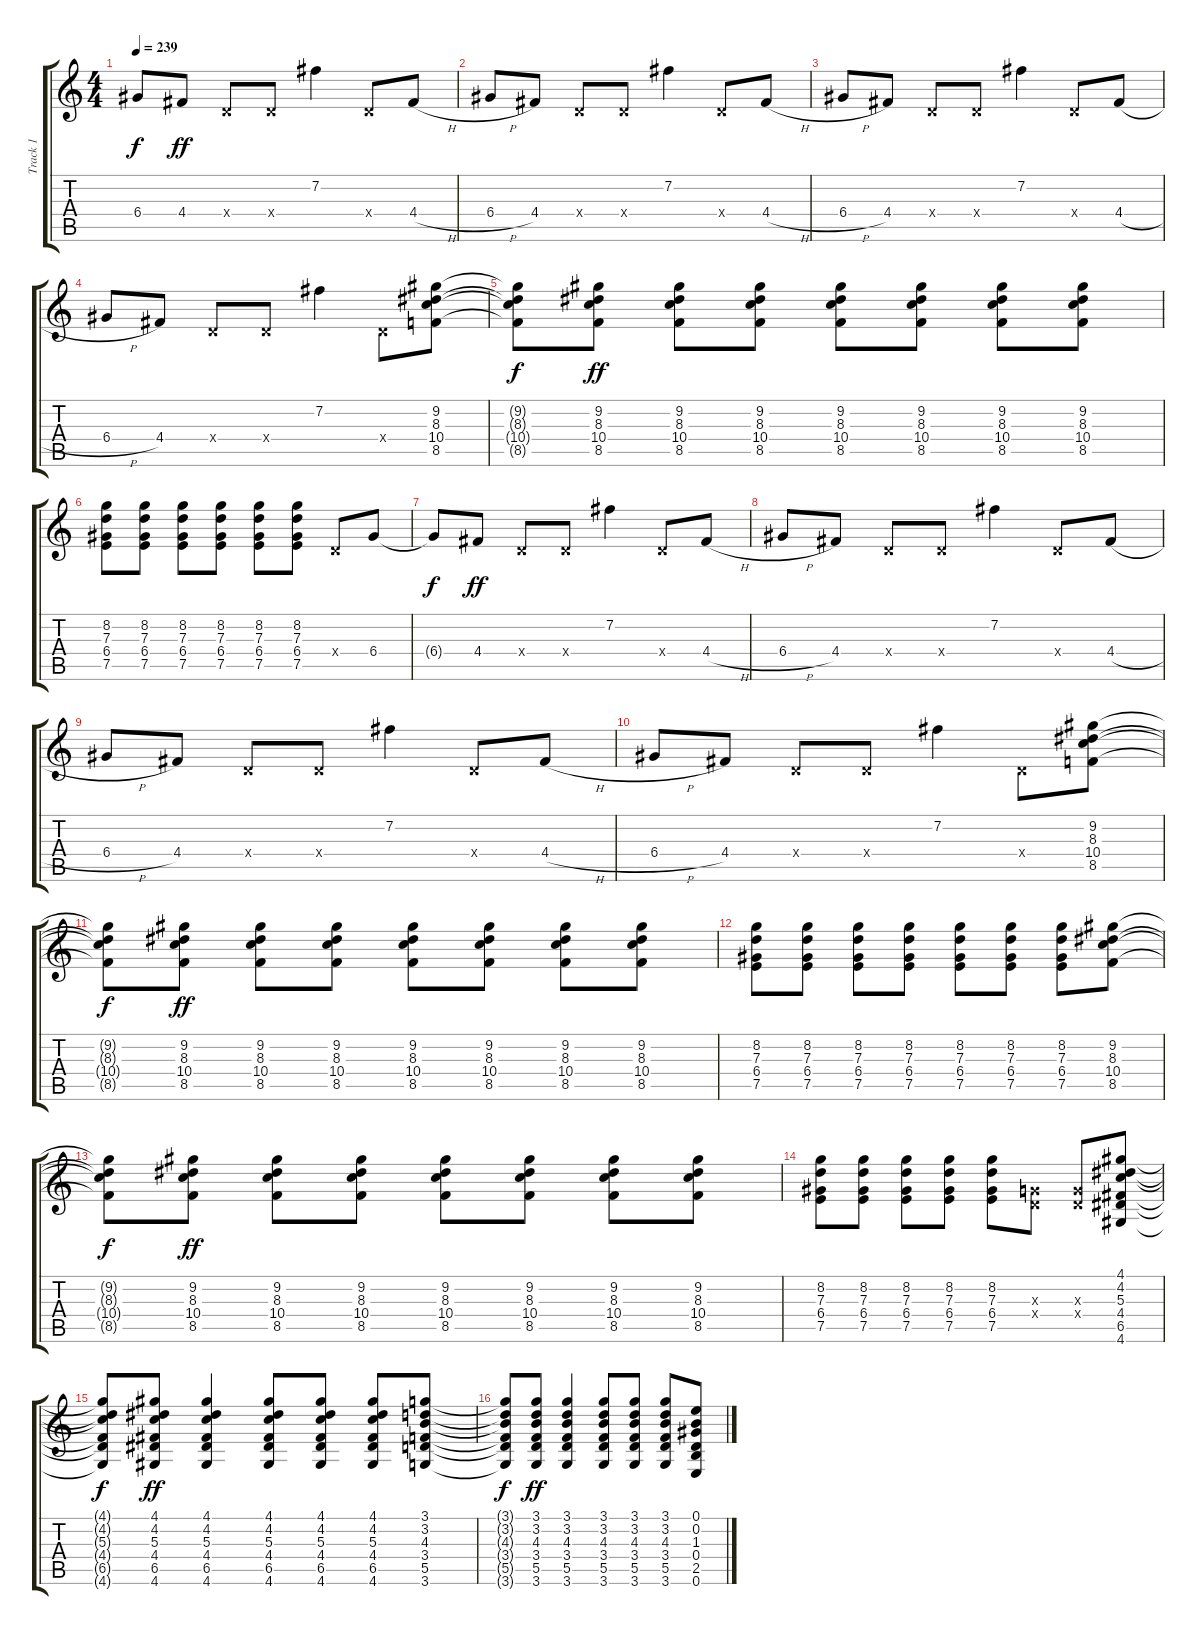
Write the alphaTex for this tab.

\track ("Track 1" "Track 1") {instrument distortionguitar}
\staff {score tabs}
\tuning (E4 B3 G3 D3 A2 E2) {hide}
\ts (4 4)
\tempo 239
\clef g2
\ks c
6.4{t}.8{dy f} 4.4.8{dy ff} 0.4{x}.8 0.4{x}.8 7.2.4 0.4{x}.8 4.4{h}.8 |
6.4{h}.8 4.4.8 0.4{x}.8 0.4{x}.8 7.2.4 0.4{x}.8 4.4{h}.8 |
6.4{h}.8 4.4.8 0.4{x}.8 0.4{x}.8 7.2.4 0.4{x}.8 4.4{h}.8 |
6.4{h}.8 4.4.8 0.4{x}.8 0.4{x}.8 7.2.4 0.4{x}.8 (9.2 8.3 10.4 8.5).8 |
(9.2{t} 8.3{t} 10.4{t} 8.5{t}).8{dy f} (9.2 8.3 10.4 8.5).8{dy ff} (9.2 8.3 10.4 8.5).8 (9.2 8.3 10.4 8.5).8 (9.2 8.3 10.4 8.5).8 (9.2 8.3 10.4 8.5).8 (9.2 8.3 10.4 8.5).8 (9.2 8.3 10.4 8.5).8 |
(8.2 7.3 6.4 7.5).8 (8.2 7.3 6.4 7.5).8 (8.2 7.3 6.4 7.5).8 (8.2 7.3 6.4 7.5).8 (8.2 7.3 6.4 7.5).8 (8.2 7.3 6.4 7.5).8 0.4{x}.8 6.4.8 |
6.4{t}.8{dy f} 4.4.8{dy ff} 0.4{x}.8 0.4{x}.8 7.2.4 0.4{x}.8 4.4{h}.8 |
6.4{h}.8 4.4.8 0.4{x}.8 0.4{x}.8 7.2.4 0.4{x}.8 4.4{h}.8 |
6.4{h}.8 4.4.8 0.4{x}.8 0.4{x}.8 7.2.4 0.4{x}.8 4.4{h}.8 |
6.4{h}.8 4.4.8 0.4{x}.8 0.4{x}.8 7.2.4 0.4{x}.8 (9.2 8.3 10.4 8.5).8 |
(9.2{t} 8.3{t} 10.4{t} 8.5{t}).8{dy f} (9.2 8.3 10.4 8.5).8{dy ff} (9.2 8.3 10.4 8.5).8 (9.2 8.3 10.4 8.5).8 (9.2 8.3 10.4 8.5).8 (9.2 8.3 10.4 8.5).8 (9.2 8.3 10.4 8.5).8 (9.2 8.3 10.4 8.5).8 |
(8.2 7.3 6.4 7.5).8 (8.2 7.3 6.4 7.5).8 (8.2 7.3 6.4 7.5).8 (8.2 7.3 6.4 7.5).8 (8.2 7.3 6.4 7.5).8 (8.2 7.3 6.4 7.5).8 (8.2 7.3 6.4 7.5).8 (9.2 8.3 10.4 8.5).8 |
(9.2{t} 8.3{t} 10.4{t} 8.5{t}).8{dy f} (9.2 8.3 10.4 8.5).8{dy ff} (9.2 8.3 10.4 8.5).8 (9.2 8.3 10.4 8.5).8 (9.2 8.3 10.4 8.5).8 (9.2 8.3 10.4 8.5).8 (9.2 8.3 10.4 8.5).8 (9.2 8.3 10.4 8.5).8 |
(8.2 7.3 6.4 7.5).8 (8.2 7.3 6.4 7.5).8 (8.2 7.3 6.4 7.5).8 (8.2 7.3 6.4 7.5).8 (8.2 7.3 6.4 7.5).8 (0.3{x} 0.4{x}).8 (0.3{x} 0.4{x}).8 (4.1 4.2 5.3 4.4 6.5 4.6).8 |
(4.1{t} 4.2{t} 5.3{t} 4.4{t} 6.5{t} 4.6{t}).8{dy f} (4.1 4.2 5.3 4.4 6.5 4.6).8{dy ff} (4.1 4.2 5.3 4.4 6.5 4.6).4 (4.1 4.2 5.3 4.4 6.5 4.6).8 (4.1 4.2 5.3 4.4 6.5 4.6).8 (4.1 4.2 5.3 4.4 6.5 4.6).8 (3.1 3.2 4.3 3.4 5.5 3.6).8 |
(3.1{t} 3.2{t} 4.3{t} 3.4{t} 5.5{t} 3.6{t}).8{dy f} (3.1 3.2 4.3 3.4 5.5 3.6).8{dy ff} (3.1 3.2 4.3 3.4 5.5 3.6).4 (3.1 3.2 4.3 3.4 5.5 3.6).8 (3.1 3.2 4.3 3.4 5.5 3.6).8 (3.1 3.2 4.3 3.4 5.5 3.6).8 (0.1 0.2 1.3 0.4 2.5 0.6).8
